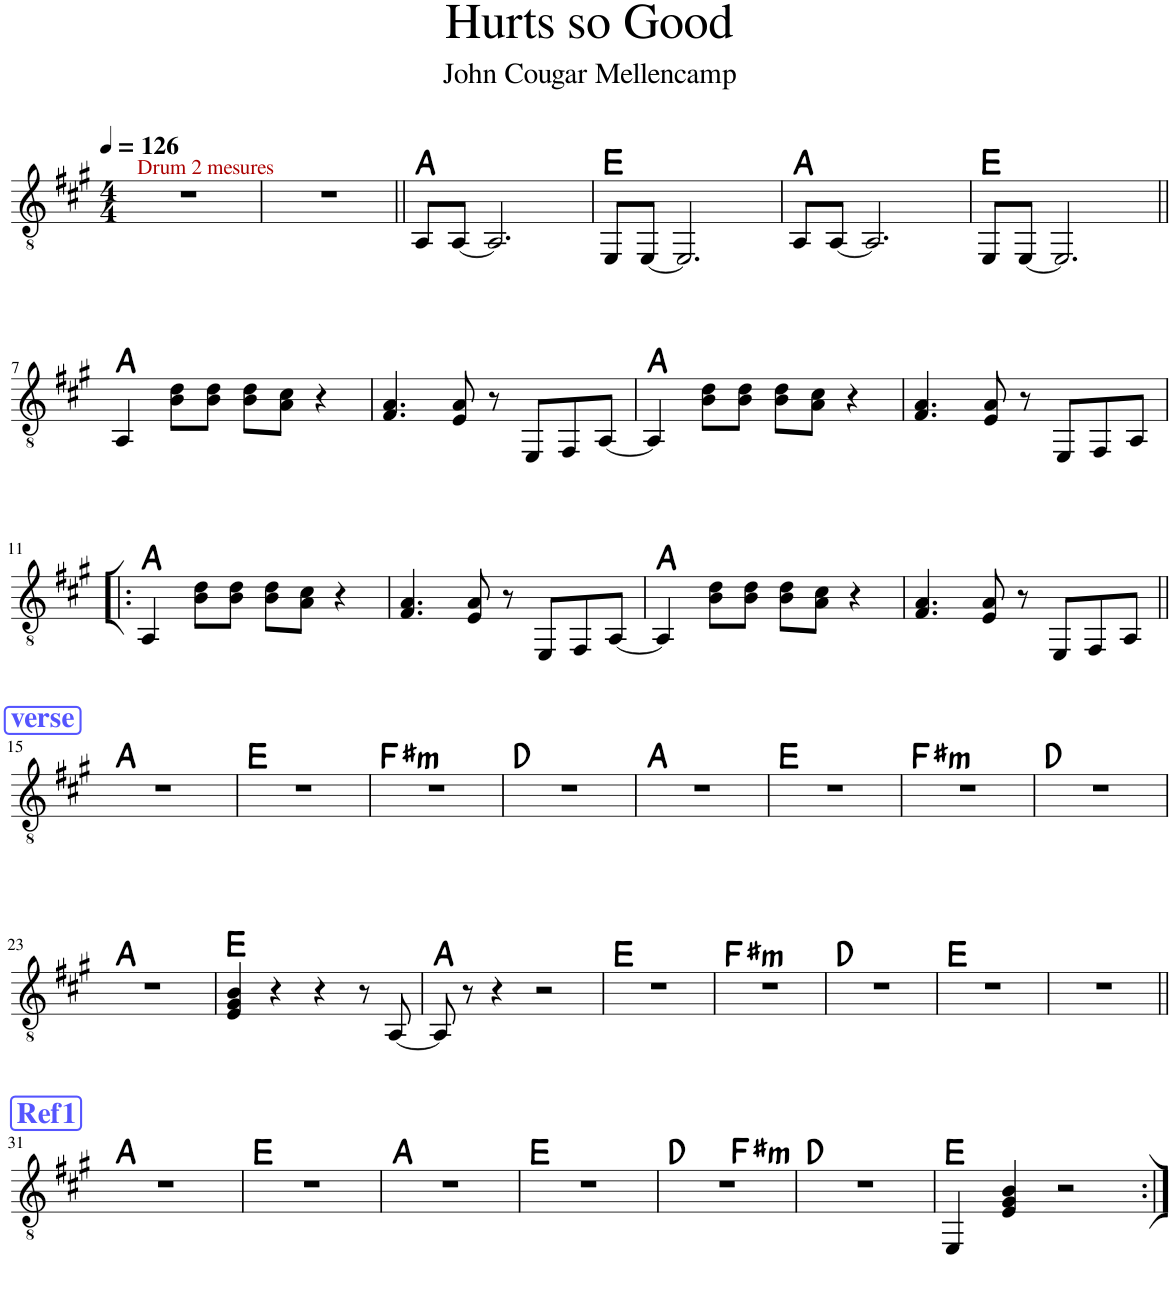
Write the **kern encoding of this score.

**kern	**harte
*part1	*part1
*staff1	*
*I"Classical Guitar	*
*I'Guit.	*
*clefGv2	*
*k[f#c#g#]	*
*M4/4	*
*MM126	*
=1	=1
!LO:TX:a:color=#AA0000:t=Drum 2 mesures	!
1r	.
=2	=2
1r	.
=3||	=3||
8AA/L	A:maj
[8AA/J	.
2.AA/]	.
=4	=4
8EE/L	E:maj
[8EE/J	.
2.EE/]	.
=5	=5
8AA/L	A:maj
[8AA/J	.
2.AA/]	.
=6	=6
8EE/L	E:maj
[8EE/J	.
2.EE/]	.
!!LO:LB:g=z
=7||	=7||
4AA/	A:maj
8B\ 8d\L	.
8B\ 8d\J	.
8B\ 8d\L	.
8A\ 8c#\J	.
4r	.
=8	=8
4.F#/ 4.A/	.
8E/ 8A/	.
8r	.
8EE/L	.
8FF#/	.
[8AA/J	.
=9	=9
4AA/]	A:maj
8B\ 8d\L	.
8B\ 8d\J	.
8B\ 8d\L	.
8A\ 8c#\J	.
4r	.
=10	=10
4.F#/ 4.A/	.
8E/ 8A/	.
8r	.
8EE/L	.
8FF#/	.
8AA/J	.
!!LO:LB:g=z
=11!|:	=11!|:
4AA/	A:maj
8B\ 8d\L	.
8B\ 8d\J	.
8B\ 8d\L	.
8A\ 8c#\J	.
4r	.
=12	=12
4.F#/ 4.A/	.
8E/ 8A/	.
8r	.
8EE/L	.
8FF#/	.
[8AA/J	.
=13	=13
4AA/]	A:maj
8B\ 8d\L	.
8B\ 8d\J	.
8B\ 8d\L	.
8A\ 8c#\J	.
4r	.
=14	=14
4.F#/ 4.A/	.
8E/ 8A/	.
8r	.
8EE/L	.
8FF#/	.
8AA/J	.
!!LO:LB:g=z
!!LO:REH:place=s1:a:B:cj:color=#5555FF:fs=14:t=verse
=15||	=15||
1r	A:maj
=16	=16
1r	E:maj
=17	=17
!	!LO:H:kt=m
1r	F#:min
=18	=18
1r	D:maj
=19	=19
1r	A:maj
=20	=20
1r	E:maj
=21	=21
!	!LO:H:kt=m
1r	F#:min
=22	=22
1r	D:maj
!!LO:LB:g=z
=23	=23
1r	A:maj
=24	=24
4E/ 4G#/ 4B/	E:maj
4r	.
4r	.
8r	.
[8AA/	.
=25	=25
8AA/]	A:maj
8r	.
4r	.
2r	.
=26	=26
1r	E:maj
=27	=27
!	!LO:H:kt=m
1r	F#:min
=28	=28
1r	D:maj
=29	=29
1r	E:maj
=30	=30
1r	.
!!LO:LB:g=z
!!LO:REH:place=s1:a:B:cj:color=#5555FF:fs=14:t=Ref1
=31||	=31||
1r	A:maj
=32	=32
1r	E:maj
=33	=33
1r	A:maj
=34	=34
1r	E:maj
=35	=35
*^	*
1r	2ryy	D:maj
!	!	!LO:H:kt=m
.	2ryy	F#:min
*v	*v	*
=36	=36
1r	D:maj
=37	=37
4EE/	E:maj
4E/ 4G#/ 4B/	.
2r	.
=:|!	=:|!
*-	*-
